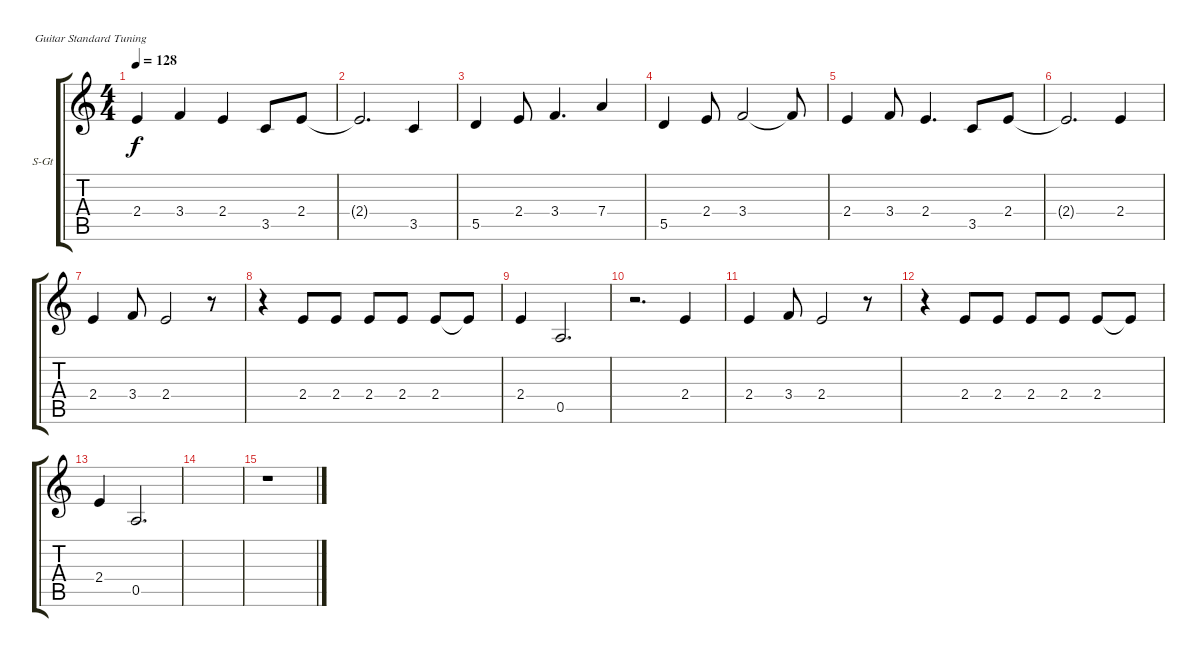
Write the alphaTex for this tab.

\defaultSystemsLayout 4
\bracketExtendMode groupsimilarinstruments
\firstSystemTrackNameOrientation horizontal
\otherSystemsTrackNameOrientation horizontal
\track ("В. Бутусов (Вокал)" "S-Gt") {instrument acousticguitarsteel}
\staff {score tabs}
\tuning (E4 B3 G3 D3 A2 E2)
\ts (4 4)
\tempo 128
\clef g2
\ks c
2.4.4{dy f} 3.4.4 2.4.4 3.5.8 2.4.8 |
2.4{t}.2{d} 3.5.4 |
5.5.4 2.4.8 3.4.4{d} 7.4.4 |
5.5.4 2.4.8 3.4.2 3.4{t}.8 |
2.4.4 3.4.8 2.4.4{d} 3.5.8 2.4.8 |
2.4{t}.2{d} 2.4.4 |
2.4.4 3.4.8 2.4.2 r.8 |
r.4 2.4.8 2.4.8 2.4.8 2.4.8 2.4.8 2.4{t}.8 |
2.4.4 0.5.2{d} |
r.2{d} 2.4.4 |
2.4.4 3.4.8 2.4.2 r.8 |
r.4 2.4.8 2.4.8 2.4.8 2.4.8 2.4.8 2.4{t}.8 |
2.4.4 0.5.2{d} |
|
r.1
